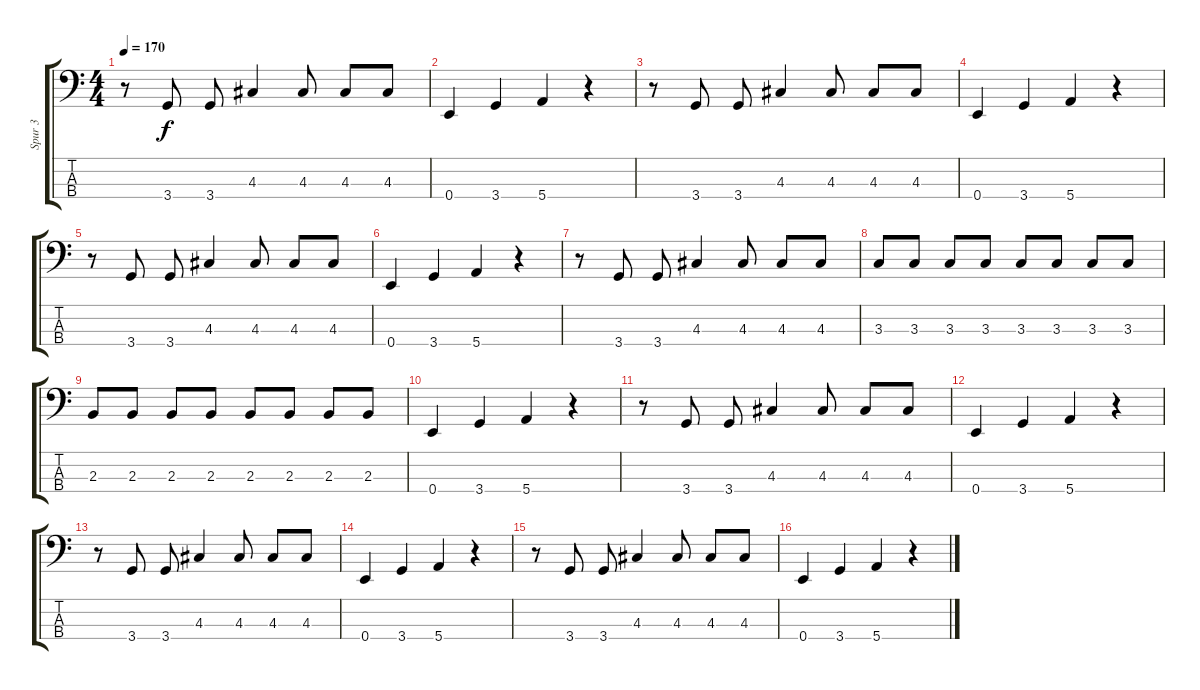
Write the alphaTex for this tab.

\track ("Spur 3" "Spur 3") {instrument electricbasspick}
\staff {score tabs}
\tuning (G2 D2 A1 E1) {hide}
\ts (4 4)
\tempo 170
\clef f4
\ks c
r.8{dy f} 3.4.8 3.4.8 4.3.4 4.3.8 4.3.8 4.3.8 |
0.4.4 3.4.4 5.4.4 r.4 |
r.8 3.4.8 3.4.8 4.3.4 4.3.8 4.3.8 4.3.8 |
0.4.4 3.4.4 5.4.4 r.4 |
r.8 3.4.8 3.4.8 4.3.4 4.3.8 4.3.8 4.3.8 |
0.4.4 3.4.4 5.4.4 r.4 |
r.8 3.4.8 3.4.8 4.3.4 4.3.8 4.3.8 4.3.8 |
3.3.8 3.3.8 3.3.8 3.3.8 3.3.8 3.3.8 3.3.8 3.3.8 |
2.3.8 2.3.8 2.3.8 2.3.8 2.3.8 2.3.8 2.3.8 2.3.8 |
0.4.4 3.4.4 5.4.4 r.4 |
r.8 3.4.8 3.4.8 4.3.4 4.3.8 4.3.8 4.3.8 |
0.4.4 3.4.4 5.4.4 r.4 |
r.8 3.4.8 3.4.8 4.3.4 4.3.8 4.3.8 4.3.8 |
0.4.4 3.4.4 5.4.4 r.4 |
r.8 3.4.8 3.4.8 4.3.4 4.3.8 4.3.8 4.3.8 |
0.4.4 3.4.4 5.4.4 r.4
